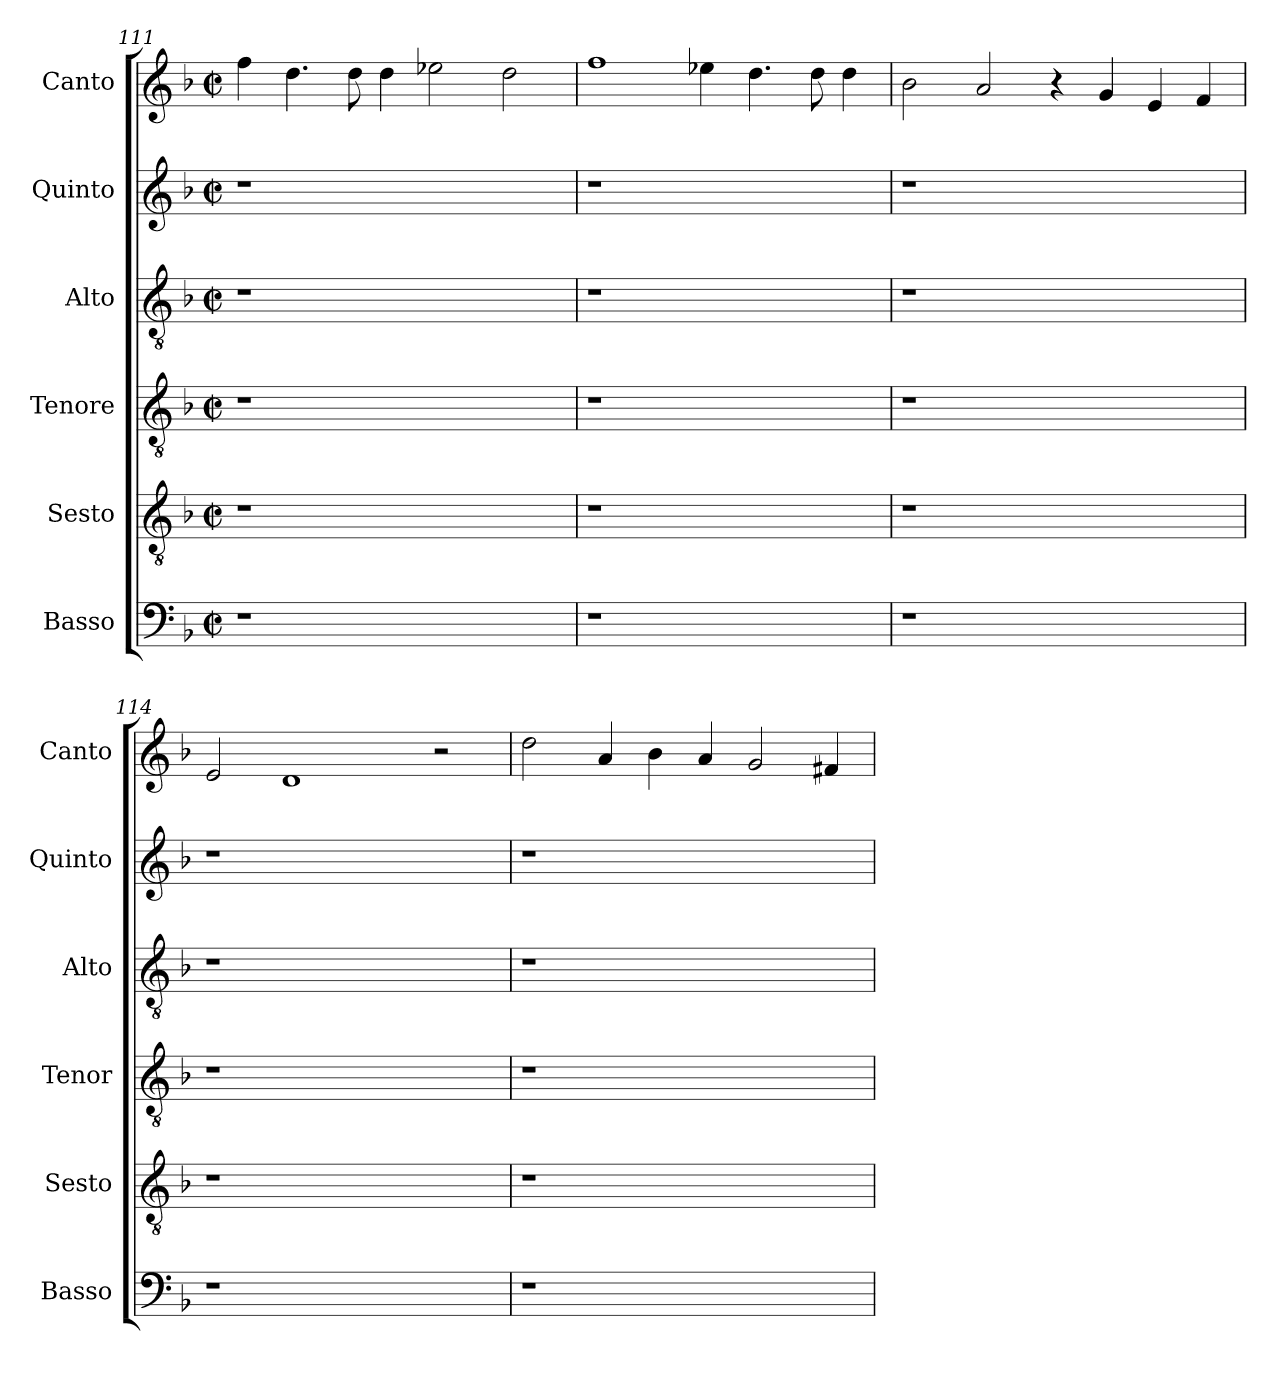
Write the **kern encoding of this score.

**kern	**kern	**kern	**kern	**kern	**kern
*part6	*part5	*part4	*part3	*part2	*part1
*staff6	*staff5	*staff4	*staff3	*staff2	*staff1
*I"Basso	*I"Sesto	*I"Tenore	*I"Alto	*I"Quinto	*I"Canto
*I'Basso	*I'Sesto	*I'Tenor	*I'Alto	*I'Quinto	*I'Canto
*clefF4	*clefGv2	*clefGv2	*clefGv2	*clefG2	*clefG2
*k[b-]	*k[b-]	*k[b-]	*k[b-]	*k[b-]	*k[b-]
*F:	*F:	*F:	*F:	*F:	*F:
*M2/2	*M2/2	*M2/2	*M2/2	*M2/2	*M2/2
*met(c|)	*met(c|)	*met(c|)	*met(c|)	*met(c|)	*met(c|)
=111	=111	=111	=111	=111	=111
1r	1r	1r	1r	1r	4ff\
.	.	.	.	.	4.dd\
.	.	.	.	.	8dd\
.	.	.	.	.	4dd\
1ryy	1ryy	1ryy	1ryy	1ryy	2ee-X\
.	.	.	.	.	2dd\
!!LO:LB:g=z
=112	=112	=112	=112	=112	=112
1r	1r	1r	1r	1r	1ff
1ryy	1ryy	1ryy	1ryy	1ryy	4ee-X\
.	.	.	.	.	4.dd\
.	.	.	.	.	8dd\
.	.	.	.	.	4dd\
=113	=113	=113	=113	=113	=113
1r	1r	1r	1r	1r	2b-\
.	.	.	.	.	2a/
1ryy	1ryy	1ryy	1ryy	1ryy	4r
.	.	.	.	.	4g/
.	.	.	.	.	4e/
.	.	.	.	.	4f/
=114	=114	=114	=114	=114	=114
1r	1r	1r	1r	1r	2e/
.	.	.	.	.	1d
1ryy	1ryy	1ryy	1ryy	1ryy	.
.	.	.	.	.	2r
=115	=115	=115	=115	=115	=115
1r	1r	1r	1r	1r	2dd\
.	.	.	.	.	4a/
.	.	.	.	.	4b-\
1ryy	1ryy	1ryy	1ryy	1ryy	4a/
.	.	.	.	.	2g/
.	.	.	.	.	4f#/
=	=	=	=	=	=
*-	*-	*-	*-	*-	*-
